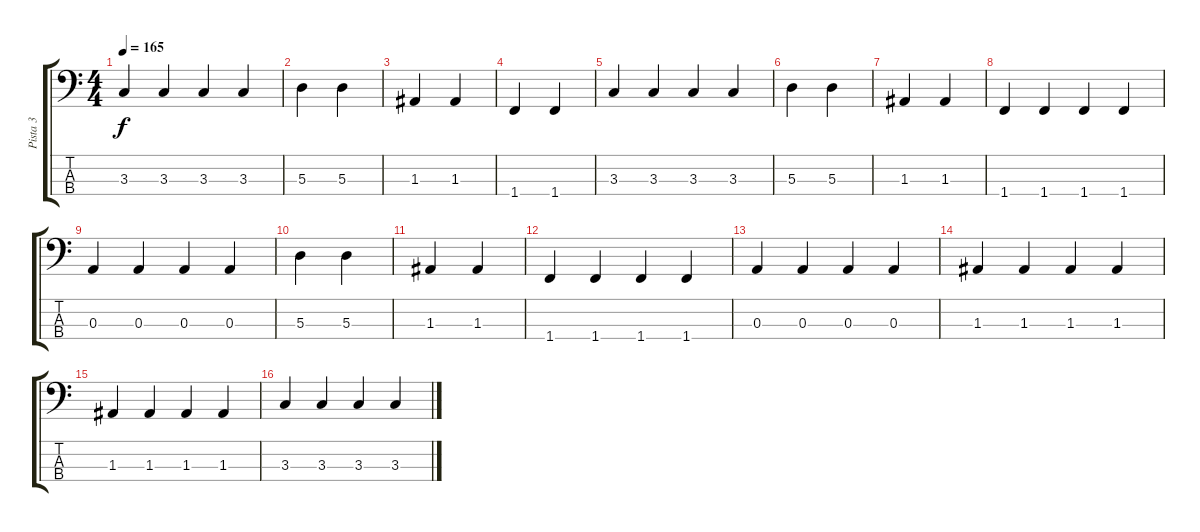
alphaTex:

\track ("Pista 3" "Pista 3") {instrument electricbassfinger}
\staff {score tabs}
\tuning (G2 D2 A1 E1) {hide}
\ts (4 4)
\tempo 165
\clef f4
\ks c
3.3.4{dy f} 3.3.4 3.3.4 3.3.4 |
5.3.4 5.3.4 |
1.3.4 1.3.4 |
1.4.4 1.4.4 |
3.3.4 3.3.4 3.3.4 3.3.4 |
5.3.4 5.3.4 |
1.3.4 1.3.4 |
1.4.4 1.4.4 1.4.4 1.4.4 |
0.3.4 0.3.4 0.3.4 0.3.4 |
5.3.4 5.3.4 |
1.3.4 1.3.4 |
1.4.4 1.4.4 1.4.4 1.4.4 |
0.3.4 0.3.4 0.3.4 0.3.4 |
1.3.4 1.3.4 1.3.4 1.3.4 |
1.3.4 1.3.4 1.3.4 1.3.4 |
3.3.4 3.3.4 3.3.4 3.3.4
